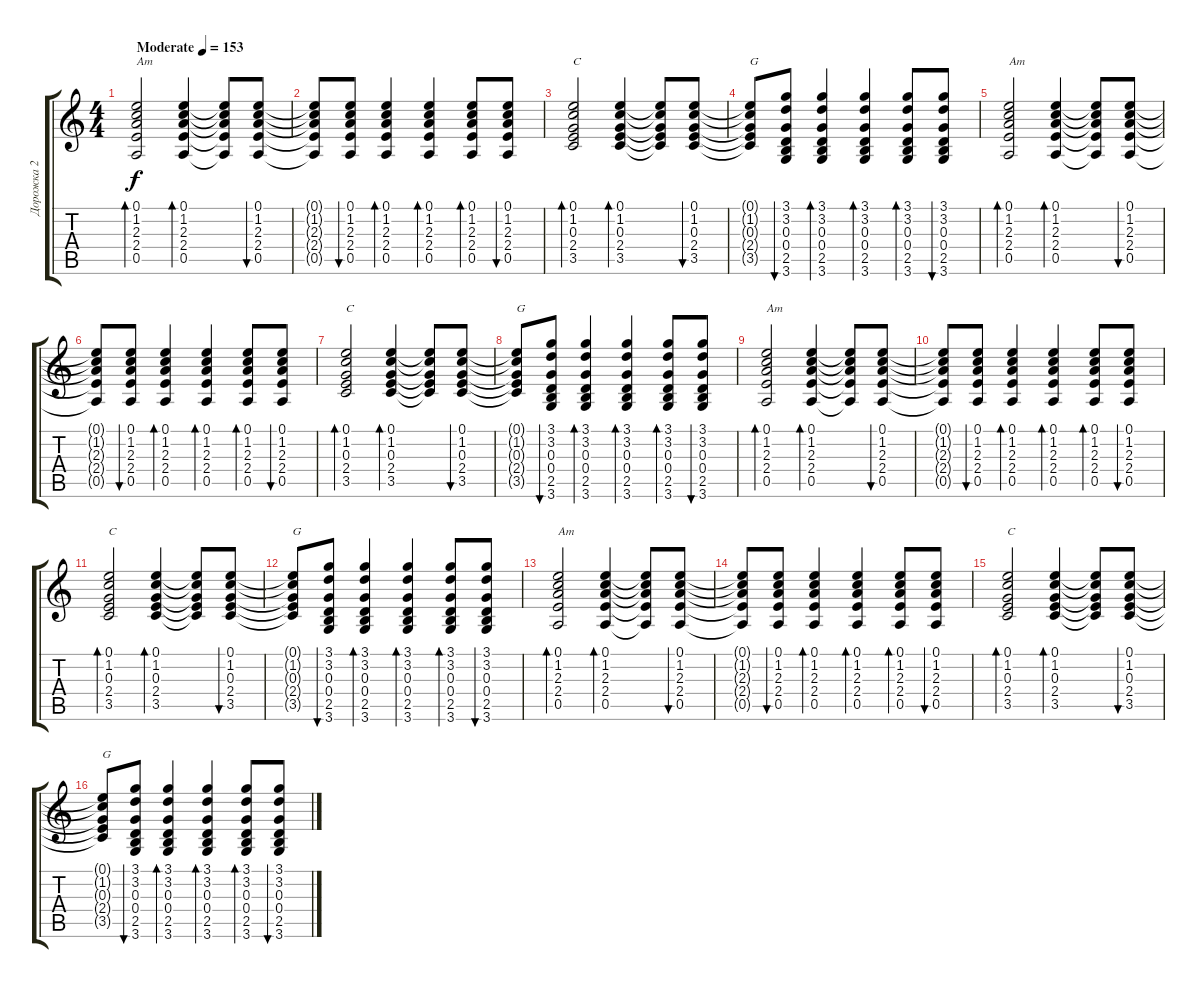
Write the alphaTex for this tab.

\track ("Дорожка 2" "Дорожка 2") {instrument acousticguitarsteel}
\staff {score tabs}
\tuning (E4 B3 G3 D3 A2 E2) {hide}
\ts (4 4)
\tempo (153 "Moderate")
\clef g2
\ks c
(0.1 1.2 2.3 2.4 0.5).2{bd 30 txt "Am" dy f instrument acousticguitarsteel} (0.1 1.2 2.3 2.4 0.5).4{bd 30} (0.1{t} 1.2{t} 2.3{t} 2.4{t} 0.5{t}).8 (0.1 1.2 2.3 2.4 0.5).8{bu 30} |
(0.1{t} 1.2{t} 2.3{t} 2.4{t} 0.5{t}).8 (0.1 1.2 2.3 2.4 0.5).8{bu 30} (0.1 1.2 2.3 2.4 0.5).4{bd 30} (0.1 1.2 2.3 2.4 0.5).4{bd 30} (0.1 1.2 2.3 2.4 0.5).8{bd 30} (0.1 1.2 2.3 2.4 0.5).8{bu 30} |
(0.1 1.2 0.3 2.4 3.5).2{bd 30 txt "C"} (0.1 1.2 0.3 2.4 3.5).4{bd 30} (0.1{t} 1.2{t} 0.3{t} 2.4{t} 3.5{t}).8 (0.1 1.2 0.3 2.4 3.5).8{bu 30} |
(0.1{t} 1.2{t} 0.3{t} 2.4{t} 3.5{t}).8{txt "G"} (3.1 3.2 0.3 0.4 2.5 3.6).8{bu 30} (3.1 3.2 0.3 0.4 2.5 3.6).4{bd 30} (3.1 3.2 0.3 0.4 2.5 3.6).4{bd 30} (3.1 3.2 0.3 0.4 2.5 3.6).8{bd 30} (3.1 3.2 0.3 0.4 2.5 3.6).8{bu 30} |
(0.1 1.2 2.3 2.4 0.5).2{bd 30 txt "Am"} (0.1 1.2 2.3 2.4 0.5).4{bd 30} (0.1{t} 1.2{t} 2.3{t} 2.4{t} 0.5{t}).8 (0.1 1.2 2.3 2.4 0.5).8{bu 30} |
(0.1{t} 1.2{t} 2.3{t} 2.4{t} 0.5{t}).8 (0.1 1.2 2.3 2.4 0.5).8{bu 30} (0.1 1.2 2.3 2.4 0.5).4{bd 30} (0.1 1.2 2.3 2.4 0.5).4{bd 30} (0.1 1.2 2.3 2.4 0.5).8{bd 30} (0.1 1.2 2.3 2.4 0.5).8{bu 30} |
(0.1 1.2 0.3 2.4 3.5).2{bd 30 txt "C"} (0.1 1.2 0.3 2.4 3.5).4{bd 30} (0.1{t} 1.2{t} 0.3{t} 2.4{t} 3.5{t}).8 (0.1 1.2 0.3 2.4 3.5).8{bu 30} |
(0.1{t} 1.2{t} 0.3{t} 2.4{t} 3.5{t}).8{txt "G"} (3.1 3.2 0.3 0.4 2.5 3.6).8{bu 30} (3.1 3.2 0.3 0.4 2.5 3.6).4{bd 30} (3.1 3.2 0.3 0.4 2.5 3.6).4{bd 30} (3.1 3.2 0.3 0.4 2.5 3.6).8{bd 30} (3.1 3.2 0.3 0.4 2.5 3.6).8{bu 30} |
(0.1 1.2 2.3 2.4 0.5).2{bd 30 txt "Am"} (0.1 1.2 2.3 2.4 0.5).4{bd 30} (0.1{t} 1.2{t} 2.3{t} 2.4{t} 0.5{t}).8 (0.1 1.2 2.3 2.4 0.5).8{bu 30} |
(0.1{t} 1.2{t} 2.3{t} 2.4{t} 0.5{t}).8 (0.1 1.2 2.3 2.4 0.5).8{bu 30} (0.1 1.2 2.3 2.4 0.5).4{bd 30} (0.1 1.2 2.3 2.4 0.5).4{bd 30} (0.1 1.2 2.3 2.4 0.5).8{bd 30} (0.1 1.2 2.3 2.4 0.5).8{bu 30} |
(0.1 1.2 0.3 2.4 3.5).2{bd 30 txt "C"} (0.1 1.2 0.3 2.4 3.5).4{bd 30} (0.1{t} 1.2{t} 0.3{t} 2.4{t} 3.5{t}).8 (0.1 1.2 0.3 2.4 3.5).8{bu 30} |
(0.1{t} 1.2{t} 0.3{t} 2.4{t} 3.5{t}).8{txt "G"} (3.1 3.2 0.3 0.4 2.5 3.6).8{bu 30} (3.1 3.2 0.3 0.4 2.5 3.6).4{bd 30} (3.1 3.2 0.3 0.4 2.5 3.6).4{bd 30} (3.1 3.2 0.3 0.4 2.5 3.6).8{bd 30} (3.1 3.2 0.3 0.4 2.5 3.6).8{bu 30} |
(0.1 1.2 2.3 2.4 0.5).2{bd 30 txt "Am"} (0.1 1.2 2.3 2.4 0.5).4{bd 30} (0.1{t} 1.2{t} 2.3{t} 2.4{t} 0.5{t}).8 (0.1 1.2 2.3 2.4 0.5).8{bu 30} |
(0.1{t} 1.2{t} 2.3{t} 2.4{t} 0.5{t}).8 (0.1 1.2 2.3 2.4 0.5).8{bu 30} (0.1 1.2 2.3 2.4 0.5).4{bd 30} (0.1 1.2 2.3 2.4 0.5).4{bd 30} (0.1 1.2 2.3 2.4 0.5).8{bd 30} (0.1 1.2 2.3 2.4 0.5).8{bu 30} |
(0.1 1.2 0.3 2.4 3.5).2{bd 30 txt "C"} (0.1 1.2 0.3 2.4 3.5).4{bd 30} (0.1{t} 1.2{t} 0.3{t} 2.4{t} 3.5{t}).8 (0.1 1.2 0.3 2.4 3.5).8{bu 30} |
(0.1{t} 1.2{t} 0.3{t} 2.4{t} 3.5{t}).8{txt "G"} (3.1 3.2 0.3 0.4 2.5 3.6).8{bu 30} (3.1 3.2 0.3 0.4 2.5 3.6).4{bd 30} (3.1 3.2 0.3 0.4 2.5 3.6).4{bd 30} (3.1 3.2 0.3 0.4 2.5 3.6).8{bd 30} (3.1 3.2 0.3 0.4 2.5 3.6).8{bu 30}
